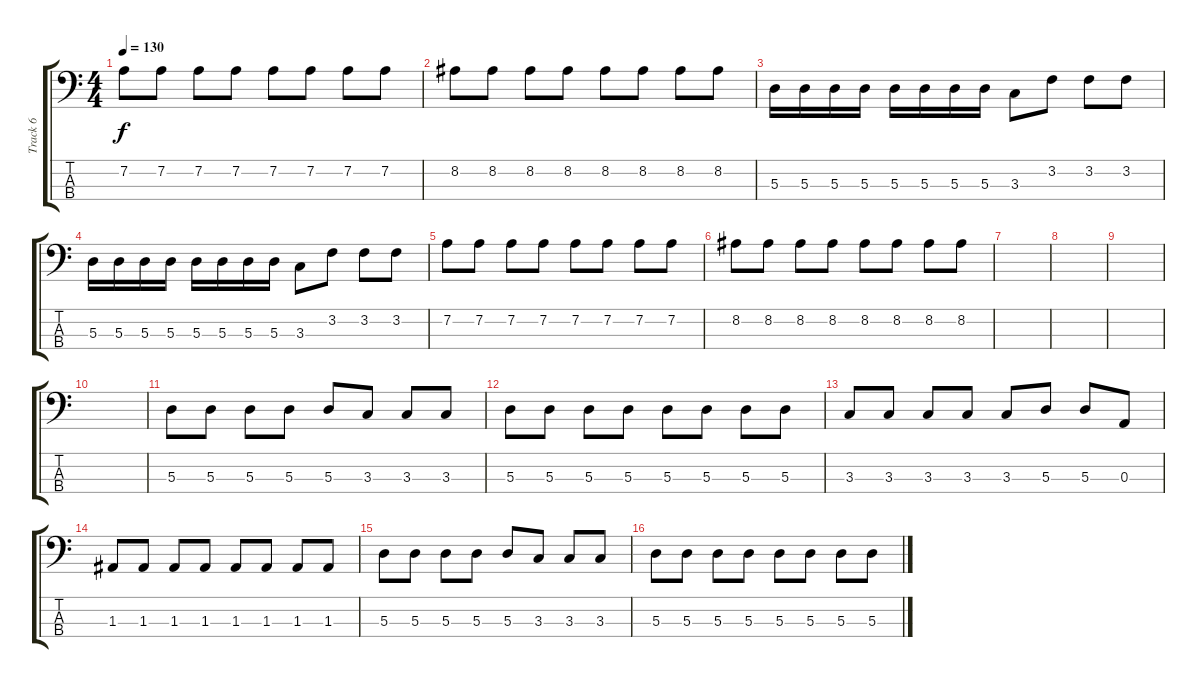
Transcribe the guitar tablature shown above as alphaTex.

\track ("Track 6" "Track 6") {instrument electricbassfinger}
\staff {score tabs}
\tuning (G2 D2 A1 E1) {hide}
\ts (4 4)
\tempo 130
\clef f4
\ks c
7.2.8{dy f} 7.2.8 7.2.8 7.2.8 7.2.8 7.2.8 7.2.8 7.2.8 |
8.2.8 8.2.8 8.2.8 8.2.8 8.2.8 8.2.8 8.2.8 8.2.8 |
5.3.16 5.3.16 5.3.16 5.3.16 5.3.16 5.3.16 5.3.16 5.3.16 3.3.8 3.2.8 3.2.8 3.2.8 |
5.3.16 5.3.16 5.3.16 5.3.16 5.3.16 5.3.16 5.3.16 5.3.16 3.3.8 3.2.8 3.2.8 3.2.8 |
7.2.8 7.2.8 7.2.8 7.2.8 7.2.8 7.2.8 7.2.8 7.2.8 |
8.2.8 8.2.8 8.2.8 8.2.8 8.2.8 8.2.8 8.2.8 8.2.8 |
|
|
|
|
5.3.8 5.3.8 5.3.8 5.3.8 5.3.8 3.3.8 3.3.8 3.3.8 |
5.3.8 5.3.8 5.3.8 5.3.8 5.3.8 5.3.8 5.3.8 5.3.8 |
3.3.8 3.3.8 3.3.8 3.3.8 3.3.8 5.3.8 5.3.8 0.3.8 |
1.3.8 1.3.8 1.3.8 1.3.8 1.3.8 1.3.8 1.3.8 1.3.8 |
5.3.8 5.3.8 5.3.8 5.3.8 5.3.8 3.3.8 3.3.8 3.3.8 |
5.3.8 5.3.8 5.3.8 5.3.8 5.3.8 5.3.8 5.3.8 5.3.8
